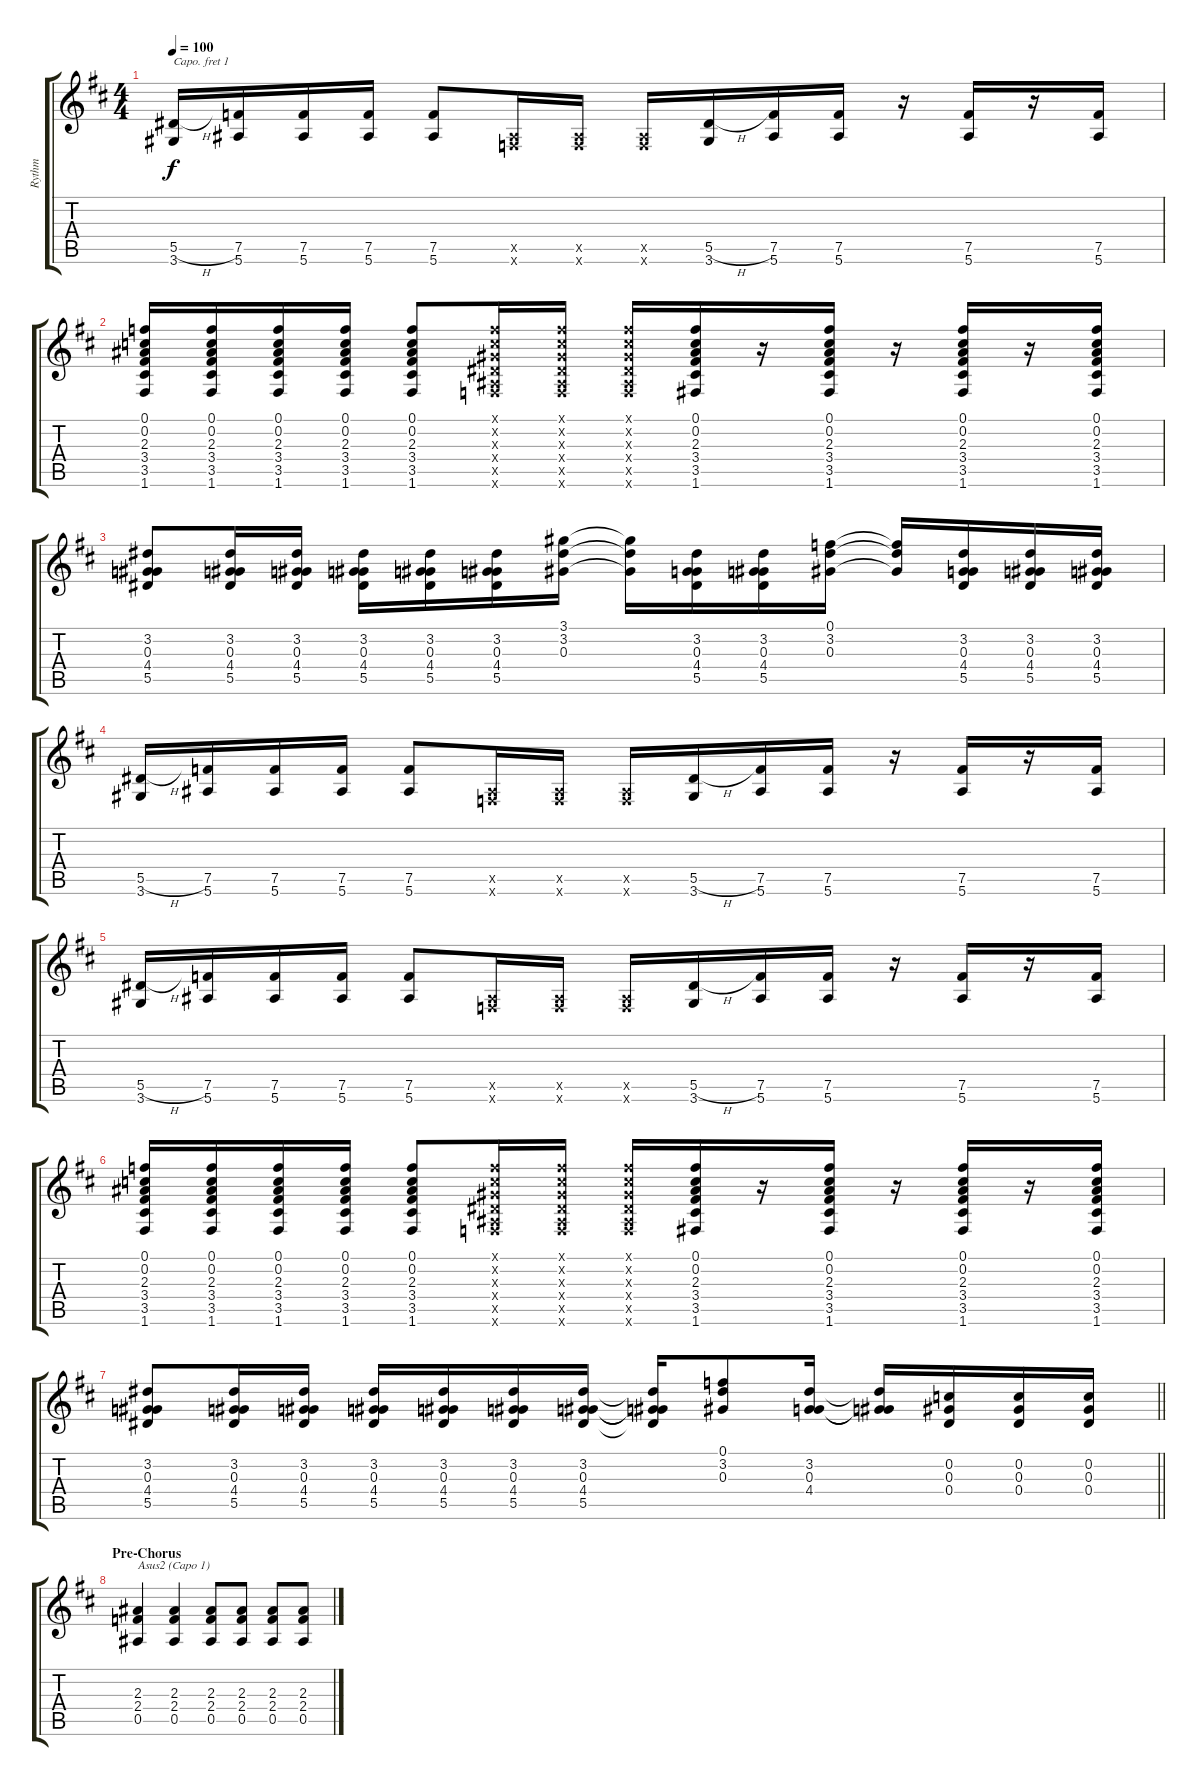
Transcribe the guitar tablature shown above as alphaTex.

\track ("Rythm" "Rythm") {instrument acousticguitarsteel}
\staff {score tabs}
\capo 1
\tuning (E4 B3 G3 D3 A2 E2) {hide}
\ts (4 4)
\tempo 100
\clef g2
\ks d
(5.5{h} 3.6).16{dy f} (7.5 5.6).16 (7.5 5.6).16 (7.5 5.6).16 (7.5 5.6).8 (0.5{x} 0.6{x}).16 (0.5{x} 0.6{x}).16 (0.5{x} 0.6{x}).16 (5.5{h} 3.6).16 (7.5 5.6).16 (7.5 5.6).16 r.16 (7.5 5.6).16 r.16 (7.5 5.6).16 |
(0.1 0.2 2.3 3.4 3.5 1.6).16 (0.1 0.2 2.3 3.4 3.5 1.6).16 (0.1 0.2 2.3 3.4 3.5 1.6).16 (0.1 0.2 2.3 3.4 3.5 1.6).16 (0.1 0.2 2.3 3.4 3.5 1.6).8 (0.1{x} 0.2{x} 0.3{x} 0.4{x} 0.5{x} 0.6{x}).16 (0.1{x} 0.2{x} 0.3{x} 0.4{x} 0.5{x} 0.6{x}).16 (0.1{x} 0.2{x} 0.3{x} 0.4{x} 0.5{x} 0.6{x}).16 (0.1 0.2 2.3 3.4 3.5 1.6).16 r.16 (0.1 0.2 2.3 3.4 3.5 1.6).16 r.16 (0.1 0.2 2.3 3.4 3.5 1.6).16 r.16 (0.1 0.2 2.3 3.4 3.5 1.6).16 |
(3.2 0.3 4.4 5.5).8 (3.2 0.3 4.4 5.5).16 (3.2 0.3 4.4 5.5).16 (3.2 0.3 4.4 5.5).16 (3.2 0.3 4.4 5.5).16 (3.2 0.3 4.4 5.5).16 (3.1 3.2 0.3).16 (3.1{t} 3.2{t} 0.3{t}).16 (3.2 0.3 4.4 5.5).16 (3.2 0.3 4.4 5.5).16 (0.1 3.2 0.3).16 (0.1{t} 3.2{t} 0.3{t}).16 (3.2 0.3 4.4 5.5).16 (3.2 0.3 4.4 5.5).16 (3.2 0.3 4.4 5.5).16 |
(5.5{h} 3.6).16 (7.5 5.6).16 (7.5 5.6).16 (7.5 5.6).16 (7.5 5.6).8 (0.5{x} 0.6{x}).16 (0.5{x} 0.6{x}).16 (0.5{x} 0.6{x}).16 (5.5{h} 3.6).16 (7.5 5.6).16 (7.5 5.6).16 r.16 (7.5 5.6).16 r.16 (7.5 5.6).16 |
(5.5{h} 3.6).16 (7.5 5.6).16 (7.5 5.6).16 (7.5 5.6).16 (7.5 5.6).8 (0.5{x} 0.6{x}).16 (0.5{x} 0.6{x}).16 (0.5{x} 0.6{x}).16 (5.5{h} 3.6).16 (7.5 5.6).16 (7.5 5.6).16 r.16 (7.5 5.6).16 r.16 (7.5 5.6).16 |
(0.1 0.2 2.3 3.4 3.5 1.6).16 (0.1 0.2 2.3 3.4 3.5 1.6).16 (0.1 0.2 2.3 3.4 3.5 1.6).16 (0.1 0.2 2.3 3.4 3.5 1.6).16 (0.1 0.2 2.3 3.4 3.5 1.6).8 (0.1{x} 0.2{x} 0.3{x} 0.4{x} 0.5{x} 0.6{x}).16 (0.1{x} 0.2{x} 0.3{x} 0.4{x} 0.5{x} 0.6{x}).16 (0.1{x} 0.2{x} 0.3{x} 0.4{x} 0.5{x} 0.6{x}).16 (0.1 0.2 2.3 3.4 3.5 1.6).16 r.16 (0.1 0.2 2.3 3.4 3.5 1.6).16 r.16 (0.1 0.2 2.3 3.4 3.5 1.6).16 r.16 (0.1 0.2 2.3 3.4 3.5 1.6).16 |
\barLineRight lightlight
(3.2 0.3 4.4 5.5).8 (3.2 0.3 4.4 5.5).16 (3.2 0.3 4.4 5.5).16 (3.2 0.3 4.4 5.5).16 (3.2 0.3 4.4 5.5).16 (3.2 0.3 4.4 5.5).16 (3.2 0.3 4.4 5.5).16 (3.2{t} 0.3{t} 4.4{t} 5.5{t}).16 (0.1 3.2 0.3).8 (3.2 0.3 4.4).16 (3.2{t} 0.3{t} 4.4{t}).16 (0.2 0.3 0.4).16 (0.2 0.3 0.4).16 (0.2 0.3 0.4).16 |
\section ("" "Pre-Chorus")
(2.3 2.4 0.5).4{txt "Asus2 (Capo 1)"} (2.3 2.4 0.5).4 (2.3 2.4 0.5).8 (2.3 2.4 0.5).8 (2.3 2.4 0.5).8 (2.3 2.4 0.5).8
